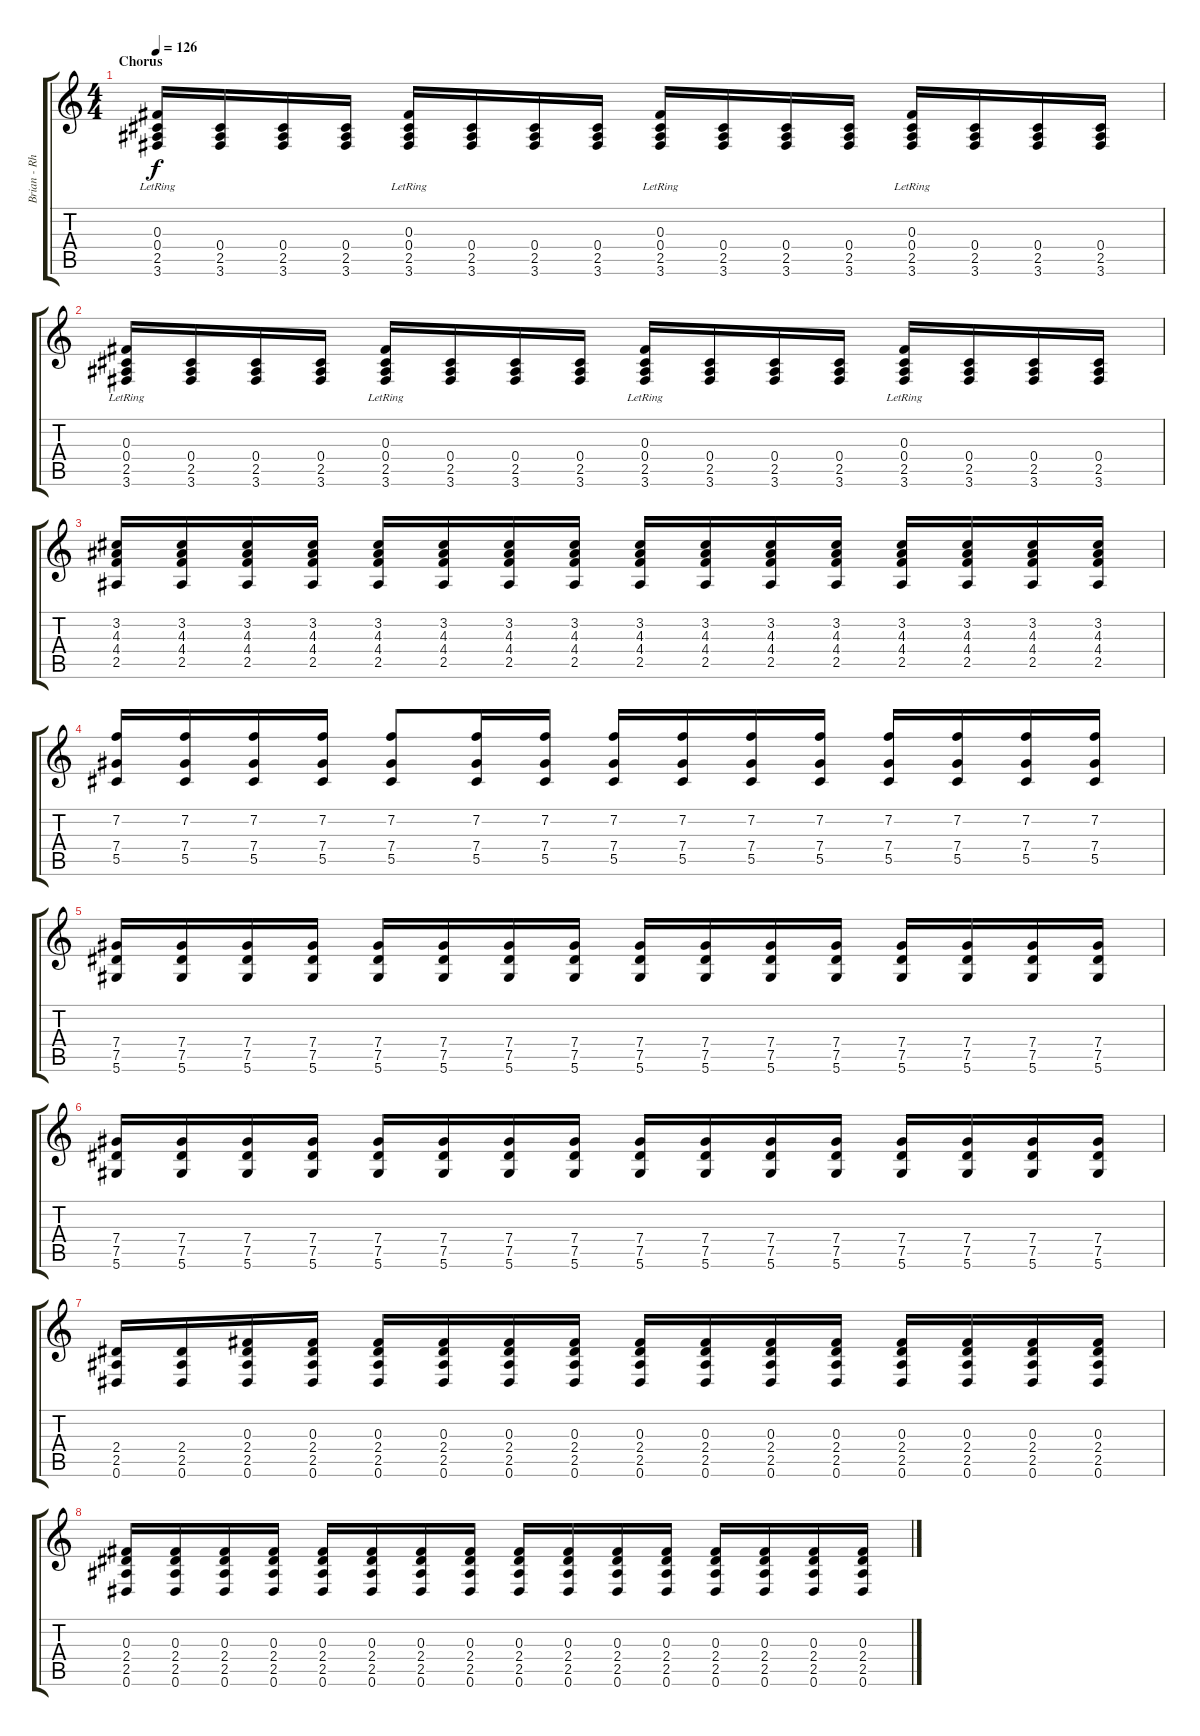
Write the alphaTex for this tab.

\track ("Brian - Rhythm Guitar" "Brian - Rh") {instrument acousticguitarsteel}
\staff {score tabs}
\tuning (Eb4 Bb3 Gb3 Db3 Ab2 Eb2) {hide}
\ts (4 4)
\section ("" "Chorus")
\tempo 126
\clef g2
\ks c
(0.3{lr} 0.4 2.5 3.6).16{dy f} (0.4 2.5 3.6).16 (0.4 2.5 3.6).16 (0.4 2.5 3.6).16 (0.3{lr} 0.4 2.5 3.6).16 (0.4 2.5 3.6).16 (0.4 2.5 3.6).16 (0.4 2.5 3.6).16 (0.3{lr} 0.4 2.5 3.6).16 (0.4 2.5 3.6).16 (0.4 2.5 3.6).16 (0.4 2.5 3.6).16 (0.3{lr} 0.4 2.5 3.6).16 (0.4 2.5 3.6).16 (0.4 2.5 3.6).16 (0.4 2.5 3.6).16 |
(0.3{lr} 0.4 2.5 3.6).16 (0.4 2.5 3.6).16 (0.4 2.5 3.6).16 (0.4 2.5 3.6).16 (0.3{lr} 0.4 2.5 3.6).16 (0.4 2.5 3.6).16 (0.4 2.5 3.6).16 (0.4 2.5 3.6).16 (0.3{lr} 0.4 2.5 3.6).16 (0.4 2.5 3.6).16 (0.4 2.5 3.6).16 (0.4 2.5 3.6).16 (0.3{lr} 0.4 2.5 3.6).16 (0.4 2.5 3.6).16 (0.4 2.5 3.6).16 (0.4 2.5 3.6).16 |
(3.2 4.3 4.4 2.5).16 (3.2 4.3 4.4 2.5).16 (3.2 4.3 4.4 2.5).16 (3.2 4.3 4.4 2.5).16 (3.2 4.3 4.4 2.5).16 (3.2 4.3 4.4 2.5).16 (3.2 4.3 4.4 2.5).16 (3.2 4.3 4.4 2.5).16 (3.2 4.3 4.4 2.5).16 (3.2 4.3 4.4 2.5).16 (3.2 4.3 4.4 2.5).16 (3.2 4.3 4.4 2.5).16 (3.2 4.3 4.4 2.5).16 (3.2 4.3 4.4 2.5).16 (3.2 4.3 4.4 2.5).16 (3.2 4.3 4.4 2.5).16 |
(7.2 7.4 5.5).16 (7.2 7.4 5.5).16 (7.2 7.4 5.5).16 (7.2 7.4 5.5).16 (7.2 7.4 5.5).8 (7.2 7.4 5.5).16 (7.2 7.4 5.5).16 (7.2 7.4 5.5).16 (7.2 7.4 5.5).16 (7.2 7.4 5.5).16 (7.2 7.4 5.5).16 (7.2 7.4 5.5).16 (7.2 7.4 5.5).16 (7.2 7.4 5.5).16 (7.2 7.4 5.5).16 |
(7.4 7.5 5.6).16 (7.4 7.5 5.6).16 (7.4 7.5 5.6).16 (7.4 7.5 5.6).16 (7.4 7.5 5.6).16 (7.4 7.5 5.6).16 (7.4 7.5 5.6).16 (7.4 7.5 5.6).16 (7.4 7.5 5.6).16 (7.4 7.5 5.6).16 (7.4 7.5 5.6).16 (7.4 7.5 5.6).16 (7.4 7.5 5.6).16 (7.4 7.5 5.6).16 (7.4 7.5 5.6).16 (7.4 7.5 5.6).16 |
(7.4 7.5 5.6).16 (7.4 7.5 5.6).16 (7.4 7.5 5.6).16 (7.4 7.5 5.6).16 (7.4 7.5 5.6).16 (7.4 7.5 5.6).16 (7.4 7.5 5.6).16 (7.4 7.5 5.6).16 (7.4 7.5 5.6).16 (7.4 7.5 5.6).16 (7.4 7.5 5.6).16 (7.4 7.5 5.6).16 (7.4 7.5 5.6).16 (7.4 7.5 5.6).16 (7.4 7.5 5.6).16 (7.4 7.5 5.6).16 |
(2.4 2.5 0.6).16 (2.4 2.5 0.6).16 (0.3 2.4 2.5 0.6).16 (0.3 2.4 2.5 0.6).16 (0.3 2.4 2.5 0.6).16 (0.3 2.4 2.5 0.6).16 (0.3 2.4 2.5 0.6).16 (0.3 2.4 2.5 0.6).16 (0.3 2.4 2.5 0.6).16 (0.3 2.4 2.5 0.6).16 (0.3 2.4 2.5 0.6).16 (0.3 2.4 2.5 0.6).16 (0.3 2.4 2.5 0.6).16 (0.3 2.4 2.5 0.6).16 (0.3 2.4 2.5 0.6).16 (0.3 2.4 2.5 0.6).16 |
(0.3 2.4 2.5 0.6).16 (0.3 2.4 2.5 0.6).16 (0.3 2.4 2.5 0.6).16 (0.3 2.4 2.5 0.6).16 (0.3 2.4 2.5 0.6).16 (0.3 2.4 2.5 0.6).16 (0.3 2.4 2.5 0.6).16 (0.3 2.4 2.5 0.6).16 (0.3 2.4 2.5 0.6).16 (0.3 2.4 2.5 0.6).16 (0.3 2.4 2.5 0.6).16 (0.3 2.4 2.5 0.6).16 (0.3 2.4 2.5 0.6).16 (0.3 2.4 2.5 0.6).16 (0.3 2.4 2.5 0.6).16 (0.3 2.4 2.5 0.6).16
